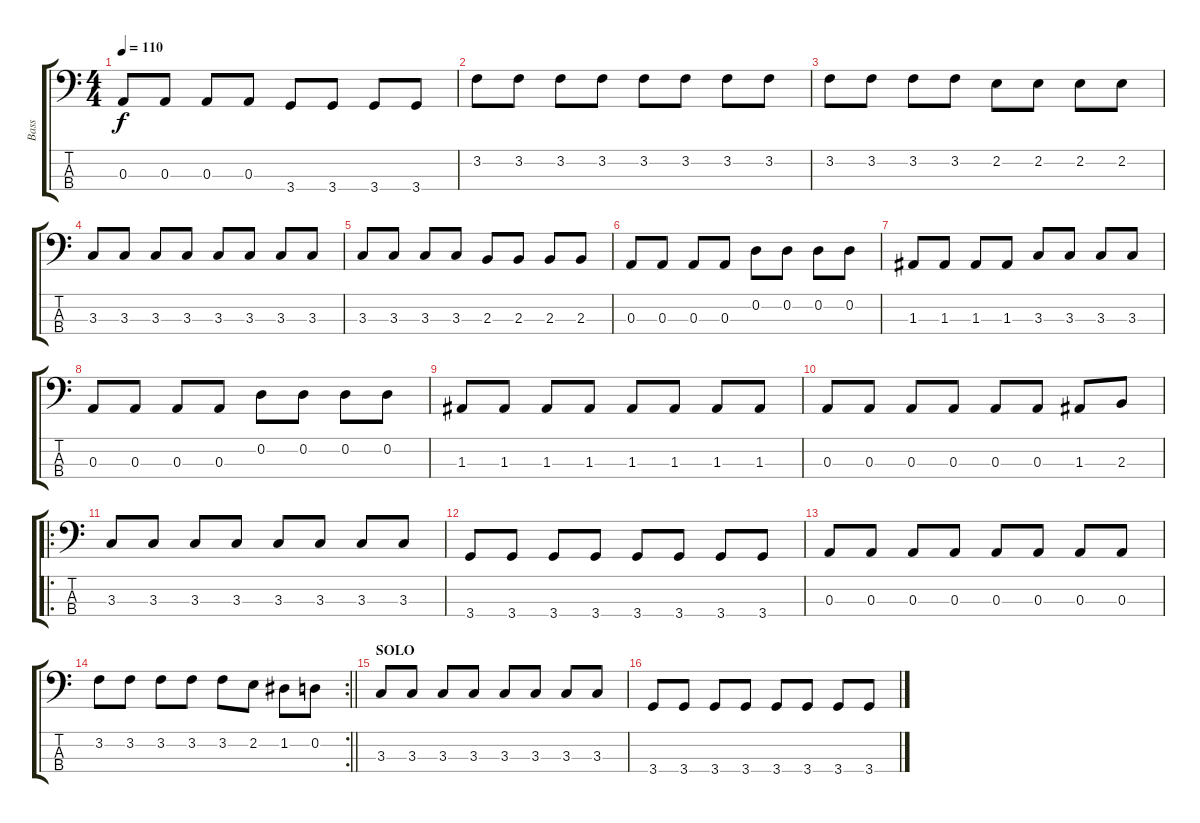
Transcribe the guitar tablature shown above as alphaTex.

\track ("Bass" "Bass") {instrument electricbasspick}
\staff {score tabs}
\tuning (G2 D2 A1 E1) {hide}
\ts (4 4)
\tempo 110
\clef f4
\ks c
0.3.8{dy f} 0.3.8 0.3.8 0.3.8 3.4.8 3.4.8 3.4.8 3.4.8 |
3.2.8 3.2.8 3.2.8 3.2.8 3.2.8 3.2.8 3.2.8 3.2.8 |
3.2.8 3.2.8 3.2.8 3.2.8 2.2.8 2.2.8 2.2.8 2.2.8 |
3.3.8 3.3.8 3.3.8 3.3.8 3.3.8 3.3.8 3.3.8 3.3.8 |
3.3.8 3.3.8 3.3.8 3.3.8 2.3.8 2.3.8 2.3.8 2.3.8 |
0.3.8 0.3.8 0.3.8 0.3.8 0.2.8 0.2.8 0.2.8 0.2.8 |
1.3.8 1.3.8 1.3.8 1.3.8 3.3.8 3.3.8 3.3.8 3.3.8 |
0.3.8 0.3.8 0.3.8 0.3.8 0.2.8 0.2.8 0.2.8 0.2.8 |
1.3.8 1.3.8 1.3.8 1.3.8 1.3.8 1.3.8 1.3.8 1.3.8 |
0.3.8 0.3.8 0.3.8 0.3.8 0.3.8 0.3.8 1.3.8 2.3.8 |
\ro
3.3.8 3.3.8 3.3.8 3.3.8 3.3.8 3.3.8 3.3.8 3.3.8 |
3.4.8 3.4.8 3.4.8 3.4.8 3.4.8 3.4.8 3.4.8 3.4.8 |
0.3.8 0.3.8 0.3.8 0.3.8 0.3.8 0.3.8 0.3.8 0.3.8 |
\rc 2
\barLineRight lightlight
3.2.8 3.2.8 3.2.8 3.2.8 3.2.8 2.2.8 1.2.8 0.2.8 |
\section ("" "SOLO")
3.3.8 3.3.8 3.3.8 3.3.8 3.3.8 3.3.8 3.3.8 3.3.8 |
3.4.8 3.4.8 3.4.8 3.4.8 3.4.8 3.4.8 3.4.8 3.4.8
